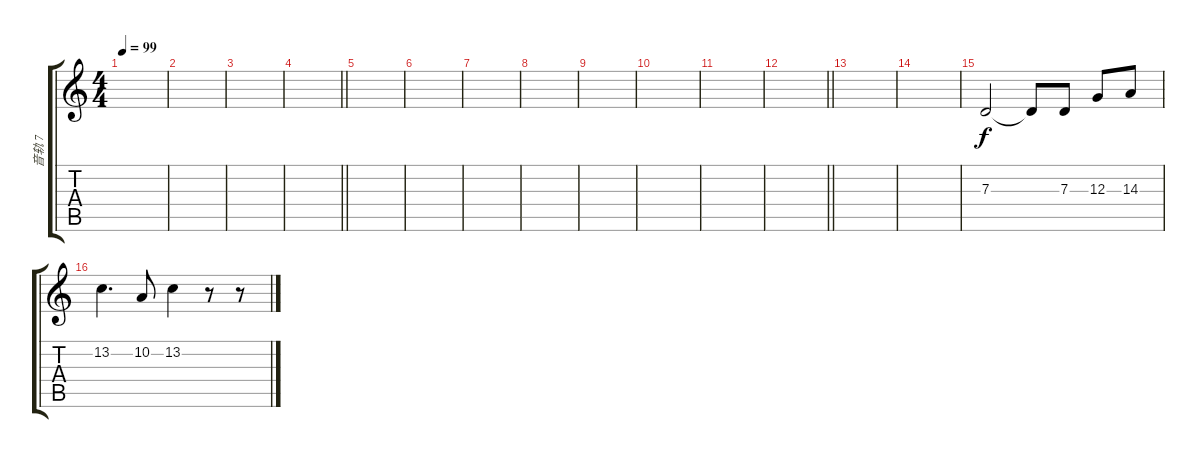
\track ("音轨 7" "音轨 7") {instrument panflute}
\staff {score tabs}
\tuning (E4 B3 G3 D3 A2 E2) {hide}
\ts (4 4)
\tempo 99
\clef g2
\ks c
|
|
|
\barLineRight lightlight
|
|
|
|
|
|
|
|
\barLineRight lightlight
|
|
|
7.3.2 7.3{t}.8 7.3.8 12.3.8 14.3.8 |
13.2.4{d} 10.2.8 13.2.4 r.8 r.8
